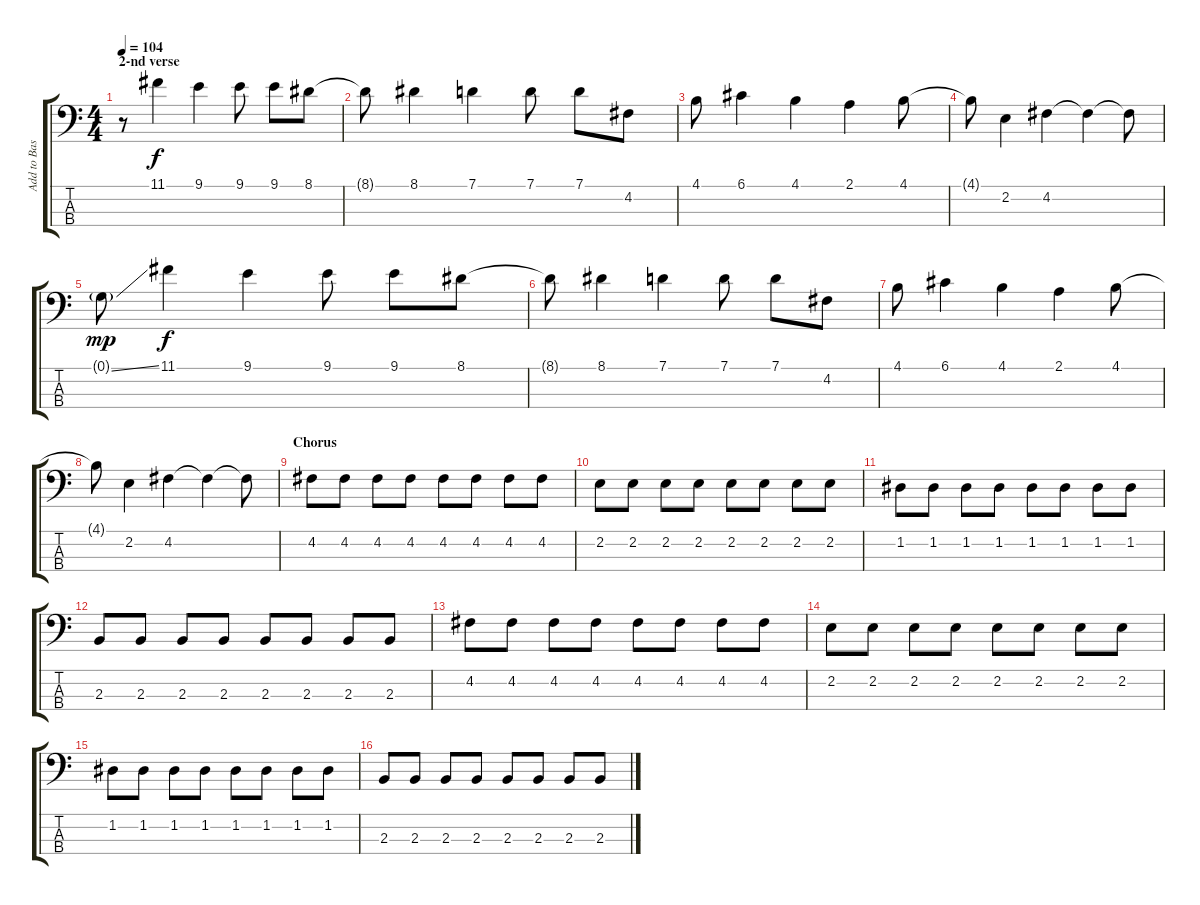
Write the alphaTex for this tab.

\track ("Add to Bass Overdrive Effect" "Add to Bas") {instrument overdrivenguitar}
\staff {score tabs}
\tuning (G2 D2 A1 E1) {hide}
\ts (4 4)
\section ("" "2-nd verse")
\tempo 104
\clef f4
\ks c
r.8{dy f} 11.1.4 9.1.4 9.1.8 9.1.8 8.1.8 |
8.1{t}.8 8.1.4 7.1.4 7.1.8 7.1.8 4.2.8 |
4.1.8 6.1.4 4.1.4 2.1.4 4.1.8 |
4.1{t}.8 2.2.4 4.2.4 4.2{t}.4 4.2{t}.8 |
0.1{ss g}.8{dy mp} 11.1.4{dy f} 9.1.4 9.1.8 9.1.8 8.1.8 |
8.1{t}.8 8.1.4 7.1.4 7.1.8 7.1.8 4.2.8 |
4.1.8 6.1.4 4.1.4 2.1.4 4.1.8 |
4.1{t}.8 2.2.4 4.2.4 4.2{t}.4 4.2{t}.8 |
\section ("" "Chorus")
4.2.8 4.2.8 4.2.8 4.2.8 4.2.8 4.2.8 4.2.8 4.2.8 |
2.2.8 2.2.8 2.2.8 2.2.8 2.2.8 2.2.8 2.2.8 2.2.8 |
1.2.8 1.2.8 1.2.8 1.2.8 1.2.8 1.2.8 1.2.8 1.2.8 |
2.3.8 2.3.8 2.3.8 2.3.8 2.3.8 2.3.8 2.3.8 2.3.8 |
4.2.8 4.2.8 4.2.8 4.2.8 4.2.8 4.2.8 4.2.8 4.2.8 |
2.2.8 2.2.8 2.2.8 2.2.8 2.2.8 2.2.8 2.2.8 2.2.8 |
1.2.8 1.2.8 1.2.8 1.2.8 1.2.8 1.2.8 1.2.8 1.2.8 |
2.3.8 2.3.8 2.3.8 2.3.8 2.3.8 2.3.8 2.3.8 2.3.8
